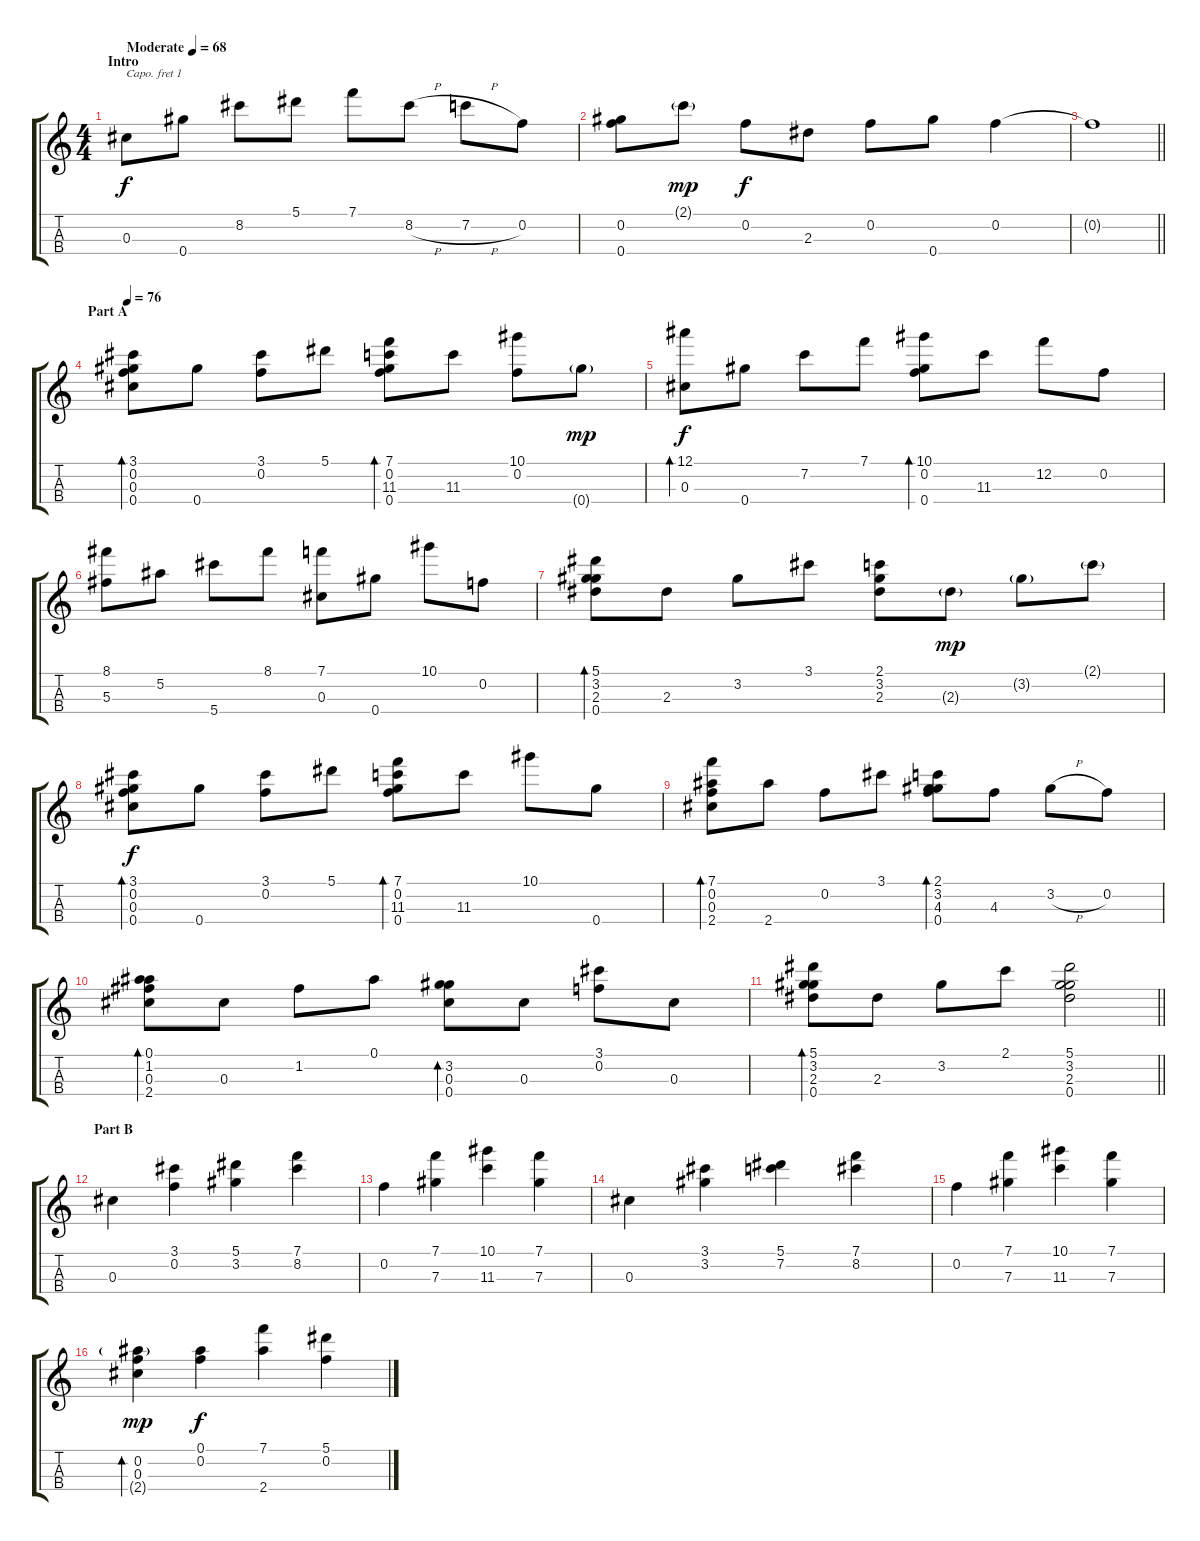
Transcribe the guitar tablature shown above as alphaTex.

\track "" {instrument acousticguitarnylon}
\staff {score tabs}
\capo 1
\tuning (A4 E4 C4 G4) {hide}
\ts (4 4)
\section ("" "Intro")
\tempo (68 "Moderate")
\clef g2
\ks c
0.3.8{dy f instrument acousticguitarnylon} 0.4.8 8.2.8 5.1.8 7.1.8 8.2{h}.8 7.2{h}.8 0.2.8 |
(0.2 0.4).8 2.1{g}.8{dy mp} 0.2.8{dy f} 2.3.8 0.2.8 0.4.8 0.2.4 |
\barLineRight lightlight
0.2{t}.1 |
\section ("" "Part A")
\tempo 76
(3.1 0.2 0.3 0.4).8{bd 60} 0.4.8 (3.1 0.2).8 5.1.8 (7.1 0.2 11.3 0.4).8{bd 60} 11.3.8 (10.1 0.2).8 0.4{g}.8{dy mp} |
(12.1 0.3).8{bd 60 dy f} 0.4.8 7.2.8 7.1.8 (10.1 0.2 0.4).8{bd 60} 11.3.8 12.2.8 0.2.8 |
(8.1 5.3).8 5.2.8 5.4.8 8.1.8 (7.1 0.3).8 0.4.8 10.1.8 0.2.8 |
(5.1 3.2 2.3 0.4).8{bd 60} 2.3.8 3.2.8 3.1.8 (2.1 3.2 2.3).8 2.3{g}.8{dy mp} 3.2{g}.8 2.1{g}.8 |
(3.1 0.2 0.3 0.4).8{bd 60 dy f} 0.4.8 (3.1 0.2).8 5.1.8 (7.1 0.2 11.3 0.4).8{bd 60} 11.3.8 10.1.8 0.4.8 |
(7.1 0.2 0.3 2.4).8{bd 60} 2.4.8 0.2.8 3.1.8 (2.1 3.2 4.3 0.4).8{bd 60} 4.3.8 3.2{h}.8 0.2.8 |
(0.1 1.2 0.3 2.4).8{bd 60} 0.3.8 1.2.8 0.1.8 (3.2 0.3 0.4).8{bd 60} 0.3.8 (3.1 0.2).8 0.3.8 |
\barLineRight lightlight
(5.1 3.2 2.3 0.4).8{bd 60} 2.3.8 3.2.8 2.1.8 (5.1 3.2 2.3 0.4).2 |
\section ("" "Part B")
0.3.4 (3.1 0.2).4 (5.1 3.2).4 (7.1 8.2).4 |
0.2.4 (7.1 7.3).4 (10.1 11.3).4 (7.1 7.3).4 |
0.3.4 (3.1 3.2).4 (5.1 7.2).4 (7.1 8.2).4 |
0.2.4 (7.1 7.3).4 (10.1 11.3).4 (7.1 7.3).4 |
(0.2 0.3 2.4{g}).4{bd 60 dy mp} (0.1 0.2).4{dy f} (7.1 2.4).4 (5.1 0.2).4
